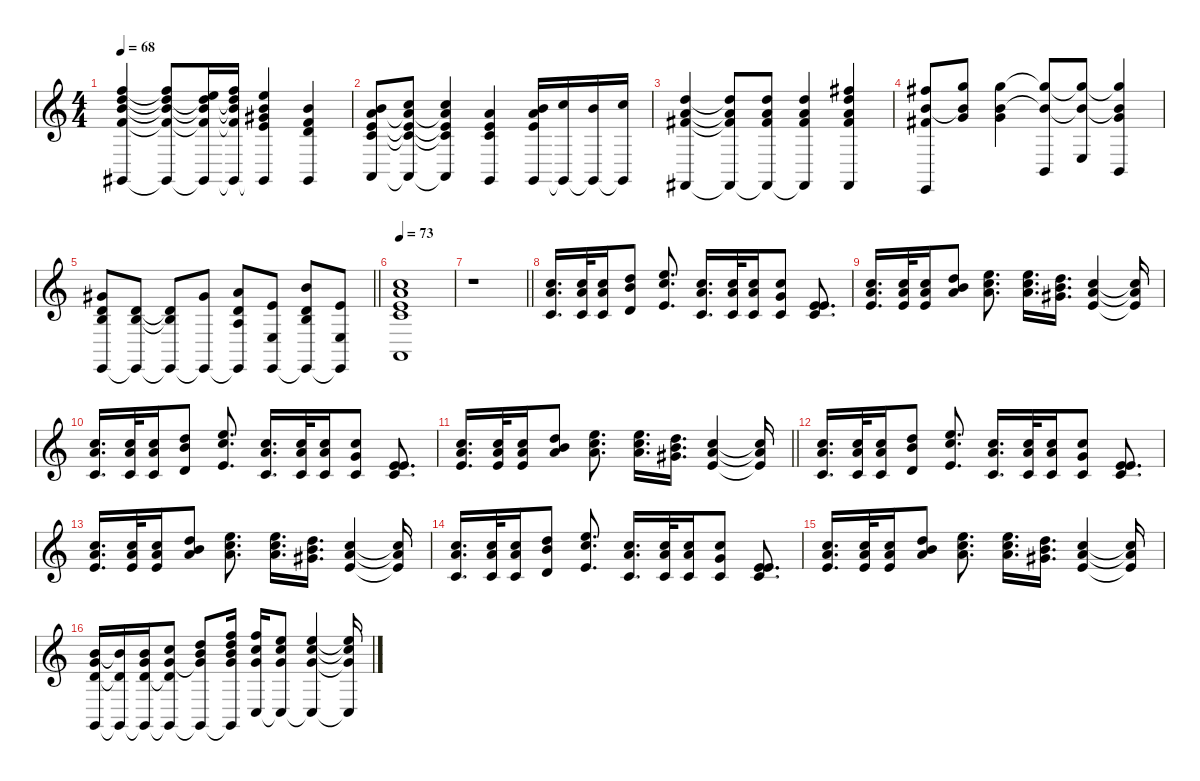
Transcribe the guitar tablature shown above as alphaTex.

\defaultSystemsLayout 4
\hideDynamics
\bracketExtendMode nobrackets
\singleTrackTrackNamePolicy hidden
\multiTrackTrackNamePolicy hidden
\firstSystemTrackNameMode fullname
\otherSystemsTrackNameOrientation horizontal
\track ("Piano" "pno.") {instrument honkytonkpiano}
\staff {score}
\tuning (E4 B3 G3 D3 A2 E2 B1)
\ts (4 4)
\tempo 68
\clef g2
\ks c
(13.1 15.2 16.3 15.4 4.6{acc #}).4{dy f beam Up} (13.1{t} 15.2{t} 16.3{t} 15.4{t} 4.6{t acc #}).8{beam Up} (12.1 15.2{t} 16.3{t} 15.4{t} 4.6{t acc #}).16{beam Up} (13.1 15.2{t} 16.3{t} 15.4{t} 4.6{t acc #}).16{beam Up} (12.1 12.2 13.3{acc #} 14.4 4.6{t acc #}).4{beam Up} (12.2 10.3 12.4 4.6{acc #}).4{beam Up} |
(7.1 10.2 9.3 10.4 5.6).8{beam Up} (8.1 10.2{t} 9.3{t} 10.4{t} 5.6{t}).8{beam Up} (8.1 10.2{t} 9.3{t} 10.4{t} 5.6{t}).4{beam Up} (10.2 9.3 10.4 3.6).4{beam Up} (7.1 10.2 9.3 3.6).16{beam Up} (8.1 3.6{t}).16{beam Up} (7.1 3.6{t}).16{beam Up} (8.1 3.6{t}).16{beam Up} |
(10.1 10.2 11.3{acc #} 2.6{acc #}).4{beam Up} (10.1{t} 10.2{t} 11.3{t acc #} 2.6{t acc #}).8{beam Up} (10.1 10.2 11.3{acc #} 2.6{t acc #}).8{beam Up} (10.1 10.2 11.3{acc #} 2.6{t acc #}).4{beam Up} (14.1{acc #} 15.2 14.3 16.4{acc #} 2.6{acc #}).4{beam Up} |
(14.1{acc #} 12.2 11.3{acc #} 0.6).8{beam Up} (15.1 12.2{t} 12.3).8{beam Up} (15.1 12.2 12.3).4{beam Down} (2.5 15.1{t} 12.2{t}).8{beam Up} (2.4 15.1{t} 12.2{t}).8{beam Up} (15.1{t} 12.2{t} 12.3 2.5).4{beam Up} |
\barLineRight lightlight
(9.2{acc #} 7.3 9.4 0.6).8{beam Up} (3.2 4.3 0.6{t}).8{beam Up} (3.2{t} 4.3{t} 0.6{t}).8{beam Up} (9.2{acc #} 0.6{t}).8{beam Up} (10.2 7.3 7.4 0.6{t}).8{beam Up} (5.2 2.4 0.6).8{beam Up} (7.1 3.2 4.3 0.6{t}).8{beam Up} (5.2 2.4 0.6{t}).8{beam Up} |
\tempo 73
(8.1 10.2 9.3 10.4 0.5).1{beam Up} |
\barLineRight lightlight
r.1{beam Down} |
(8.1 10.2 10.4).16{d beam Up} (8.1 10.2 10.4).32{beam Up} (8.1 10.2 10.4).16{beam Up} (10.1 12.2 12.4).8{beam Up} (12.1 13.2 14.4).8{d beam Up} (8.1 10.2 10.4).16{d beam Up} (8.1 10.2 10.4).32{beam Up} (8.1 10.2 10.4).16{beam Up} (8.1 8.2 10.4).8{beam Up} (0.1 5.2 10.4).8{d beam Up} |
(8.1 10.2 9.3).16{d beam Up} (13.2 14.3 14.4).32{beam Up} (13.2 14.3 14.4).16{beam Up} (10.1 12.2 14.3).8{beam Up} (12.1 13.2 14.3).8{d beam Down} (12.1 13.2 14.3).16{d beam Down} (10.1 12.2 13.3{acc #}).16{d beam Down} (13.2 14.3 14.4).4{beam Up} (13.2{t} 14.3{t} 14.4{t}).16{beam Up} |
(8.1 10.2 10.4).16{d beam Up} (8.1 10.2 10.4).32{beam Up} (8.1 10.2 10.4).16{beam Up} (10.1 12.2 12.4).8{beam Up} (12.1 13.2 14.4).8{d beam Up} (8.1 10.2 10.4).16{d beam Up} (8.1 10.2 10.4).32{beam Up} (8.1 10.2 10.4).16{beam Up} (8.1 8.2 10.4).8{beam Up} (0.1 5.2 10.4).8{d beam Up} |
\barLineRight lightlight
(8.1 10.2 9.3).16{d beam Up} (13.2 14.3 14.4).32{beam Up} (13.2 14.3 14.4).16{beam Up} (10.1 12.2 14.3).8{beam Up} (12.1 13.2 14.3).8{d beam Down} (12.1 13.2 14.3).16{d beam Down} (10.1 12.2 13.3{acc #}).16{d beam Down} (13.2 14.3 14.4).4{beam Up} (13.2{t} 14.3{t} 14.4{t}).16{beam Up} |
(8.1 10.2 10.4).16{d beam Up} (8.1 10.2 10.4).32{beam Up} (8.1 10.2 10.4).16{beam Up} (10.1 12.2 12.4).8{beam Up} (12.1 13.2 14.4).8{d beam Up} (8.1 10.2 10.4).16{d beam Up} (8.1 10.2 10.4).32{beam Up} (8.1 10.2 10.4).16{beam Up} (8.1 8.2 10.4).8{beam Up} (0.1 5.2 10.4).8{d beam Up} |
(8.1 10.2 9.3).16{d beam Up} (13.2 14.3 14.4).32{beam Up} (13.2 14.3 14.4).16{beam Up} (10.1 12.2 14.3).8{beam Up} (12.1 13.2 14.3).8{d beam Down} (12.1 13.2 14.3).16{d beam Down} (10.1 12.2 13.3{acc #}).16{d beam Down} (13.2 14.3 14.4).4{beam Up} (13.2{t} 14.3{t} 14.4{t}).16{beam Up} |
(8.1 10.2 10.4).16{d beam Up} (8.1 10.2 10.4).32{beam Up} (8.1 10.2 10.4).16{beam Up} (10.1 12.2 12.4).8{beam Up} (12.1 13.2 14.4).8{d beam Up} (8.1 10.2 10.4).16{d beam Up} (8.1 10.2 10.4).32{beam Up} (8.1 10.2 10.4).16{beam Up} (8.1 8.2 10.4).8{beam Up} (0.1 5.2 10.4).8{d beam Up} |
(8.1 10.2 9.3).16{d beam Up} (13.2 14.3 14.4).32{beam Up} (13.2 14.3 14.4).16{beam Up} (10.1 12.2 14.3).8{beam Up} (12.1 13.2 14.3).8{d beam Down} (12.1 13.2 14.3).16{d beam Down} (10.1 12.2 13.3{acc #}).16{d beam Down} (13.2 14.3 14.4).4{beam Up} (13.2{t} 14.3{t} 14.4{t}).16{beam Up} |
(12.2 12.3 12.4 3.6).16{beam Up} (12.2{t} 12.4{t} 3.6{t}).16{beam Up} (12.2 12.3 12.4 3.6{t}).16{beam Up} (13.2 12.3 12.4{t} 3.6{t}).8{beam Up} (10.1 12.2 12.3{t} 3.6{t}).8{beam Up} (13.1 15.2 12.3 21.4 3.6{t}).16{beam Up} (13.1 13.2 12.3 3.5).16{beam Up} (12.1 13.2 12.3 3.5{t}).8{beam Up} (12.1 13.2 12.3 3.5{t}).4{beam Up} (12.1{t} 13.2{t} 12.3{t} 3.5{t}).16{beam Up}
